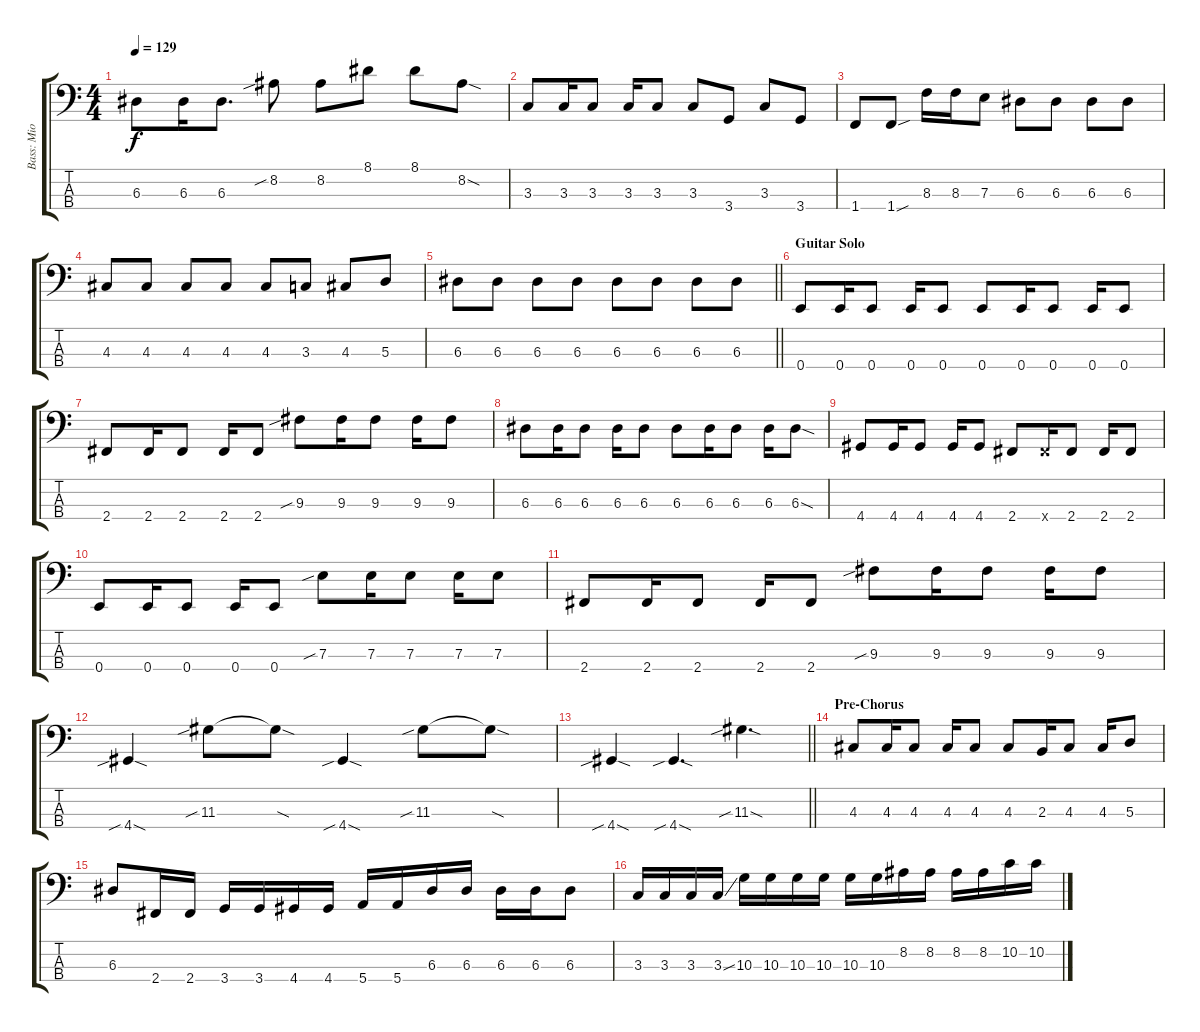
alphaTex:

\track ("Bass: Mio Akiyama" "Bass: Mio ") {instrument electricbasspick}
\staff {score tabs}
\tuning (G2 D2 A1 E1) {hide}
\ts (4 4)
\tempo 129
\clef f4
\ks c
6.3.8{dy f} 6.3.16 6.3.8{d} 8.2{sib}.8 8.2.8 8.1.8 8.1.8 8.2{sod}.8 |
3.3.8 3.3.16 3.3.8 3.3.16 3.3.8 3.3.8 3.4.8 3.3.8 3.4.8 |
1.4.8 1.4{sou}.8 8.3.16 8.3.16 7.3.8 6.3.8 6.3.8 6.3.8 6.3.8 |
4.3.8 4.3.8 4.3.8 4.3.8 4.3.8 3.3.8 4.3.8 5.3.8 |
\barLineRight lightlight
6.3.8 6.3.8 6.3.8 6.3.8 6.3.8 6.3.8 6.3.8 6.3.8 |
\section ("" "Guitar Solo")
0.4.8 0.4.16 0.4.8 0.4.16 0.4.8 0.4.8 0.4.16 0.4.8 0.4.16 0.4.8 |
2.4.8 2.4.16 2.4.8 2.4.16 2.4.8 9.3{sib}.8 9.3.16 9.3.8 9.3.16 9.3.8 |
6.3.8 6.3.16 6.3.8 6.3.16 6.3.8 6.3.8 6.3.16 6.3.8 6.3.16 6.3{sod}.8 |
4.4.8 4.4.16 4.4.8 4.4.16 4.4.8 2.4.8 2.4{x}.16 2.4.8 2.4.16 2.4.8 |
0.4.8 0.4.16 0.4.8 0.4.16 0.4.8 7.3{sib}.8 7.3.16 7.3.8 7.3.16 7.3.8 |
2.4.8 2.4.16 2.4.8 2.4.16 2.4.8 9.3{sib}.8 9.3.16 9.3.8 9.3.16 9.3.8 |
4.4{sib sod}.4 11.3{sib}.8 11.3{sod t}.8 4.4{sib sod}.4 11.3{sib}.8 11.3{sod t}.8 |
\barLineRight lightlight
4.4{sib sod}.4 4.4{sib sod}.4{d} 11.3{sib sod}.4{d} |
\section ("" "Pre-Chorus")
4.3.8 4.3.16 4.3.8 4.3.16 4.3.8 4.3.8 2.3.16 4.3.8 4.3.16 5.3.8 |
6.3.8 2.4.16 2.4.16 3.4.16 3.4.16 4.4.16 4.4.16 5.4.16 5.4.16 6.3.16 6.3.16 6.3.16 6.3.16 6.3.8 |
3.3.16 3.3.16 3.3.16 3.3{ss}.16 10.3.16 10.3.16 10.3.16 10.3.16 10.3.16 10.3.16 8.2.16 8.2.16 8.2.16 8.2.16 10.2.16 10.2.16
